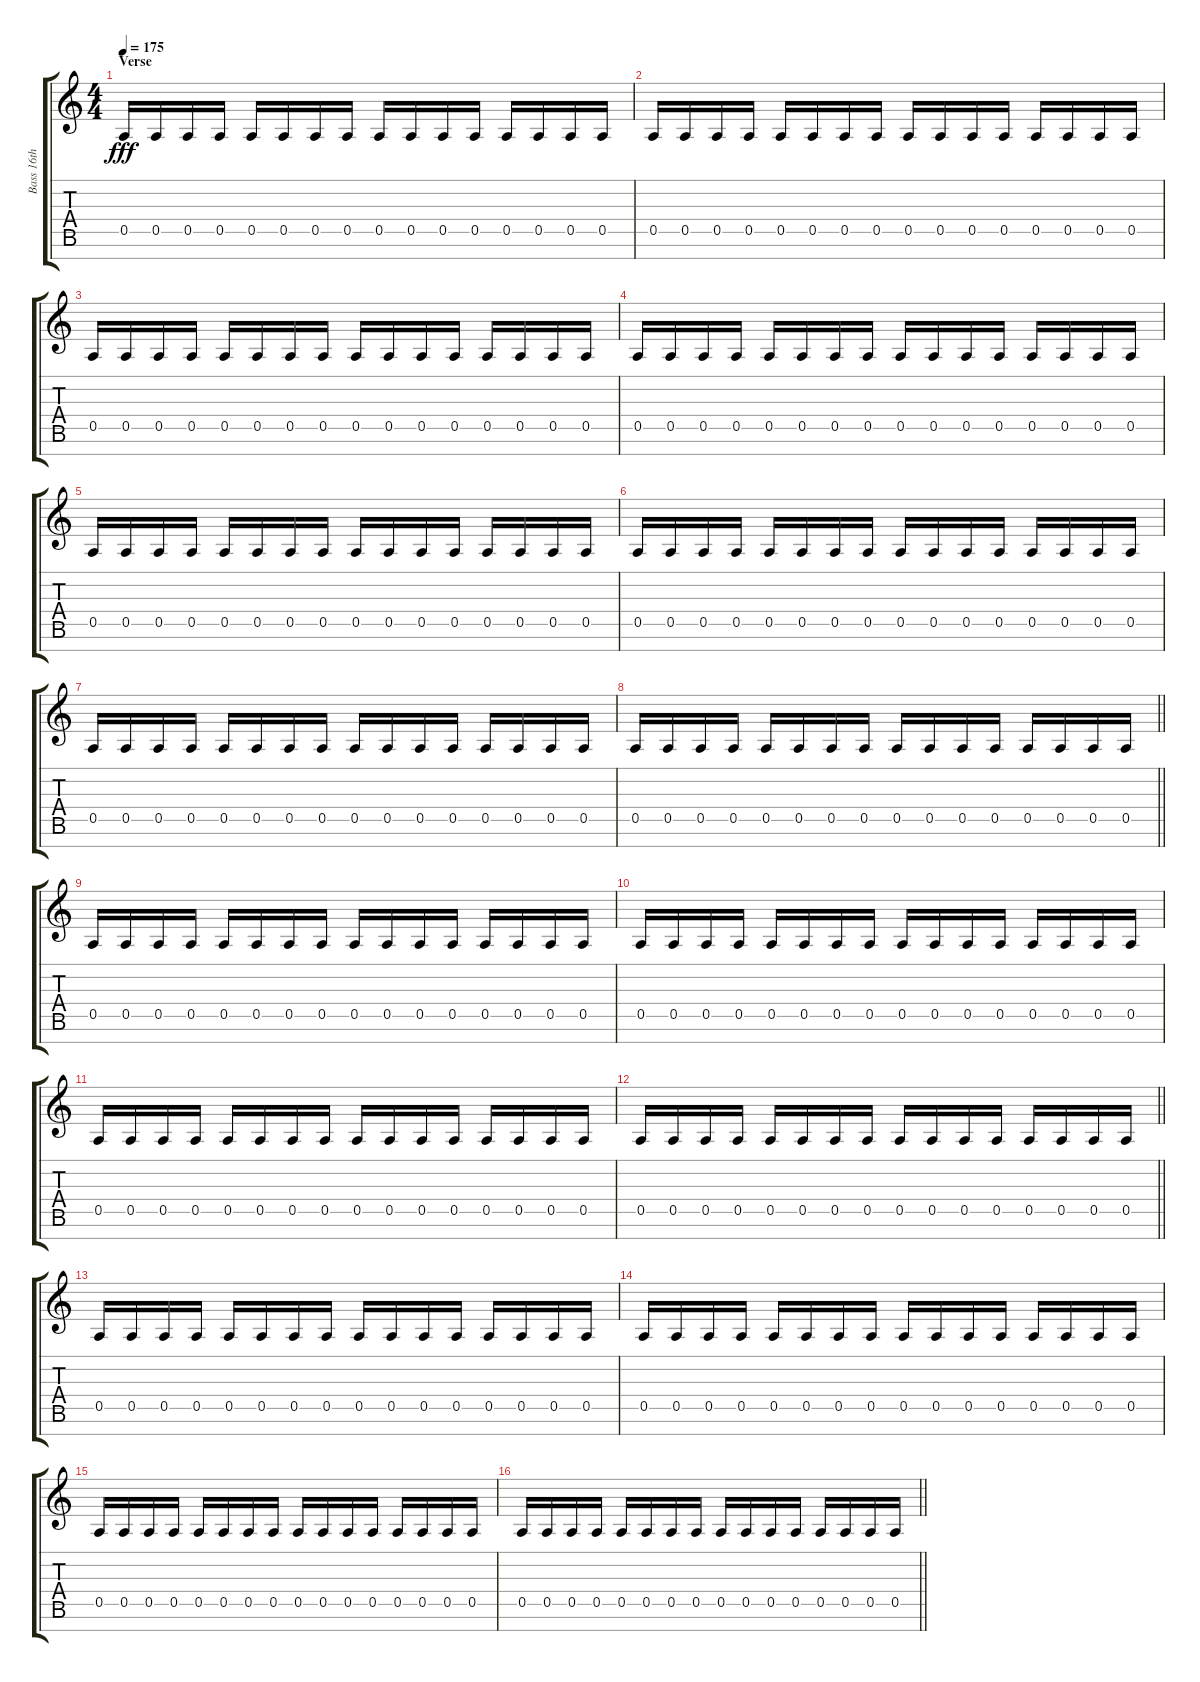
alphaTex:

\track ("Bass 16th Gate" "Bass 16th ") {instrument synthbass1}
\staff {score tabs}
\tuning (E4 B3 G3 D3 A2 E2 B1) {hide}
\ts (4 4)
\section ("" "Verse")
\tempo 175
\clef g2
\ks c
0.5.16{dy fff} 0.5.16 0.5.16 0.5.16 0.5.16 0.5.16 0.5.16 0.5.16 0.5.16 0.5.16 0.5.16 0.5.16 0.5.16 0.5.16 0.5.16 0.5.16 |
0.5.16 0.5.16 0.5.16 0.5.16 0.5.16 0.5.16 0.5.16 0.5.16 0.5.16 0.5.16 0.5.16 0.5.16 0.5.16 0.5.16 0.5.16 0.5.16 |
0.5.16 0.5.16 0.5.16 0.5.16 0.5.16 0.5.16 0.5.16 0.5.16 0.5.16 0.5.16 0.5.16 0.5.16 0.5.16 0.5.16 0.5.16 0.5.16 |
0.5.16 0.5.16 0.5.16 0.5.16 0.5.16 0.5.16 0.5.16 0.5.16 0.5.16 0.5.16 0.5.16 0.5.16 0.5.16 0.5.16 0.5.16 0.5.16 |
0.5.16 0.5.16 0.5.16 0.5.16 0.5.16 0.5.16 0.5.16 0.5.16 0.5.16 0.5.16 0.5.16 0.5.16 0.5.16 0.5.16 0.5.16 0.5.16 |
0.5.16 0.5.16 0.5.16 0.5.16 0.5.16 0.5.16 0.5.16 0.5.16 0.5.16 0.5.16 0.5.16 0.5.16 0.5.16 0.5.16 0.5.16 0.5.16 |
0.5.16 0.5.16 0.5.16 0.5.16 0.5.16 0.5.16 0.5.16 0.5.16 0.5.16 0.5.16 0.5.16 0.5.16 0.5.16 0.5.16 0.5.16 0.5.16 |
\barLineRight lightlight
0.5.16 0.5.16 0.5.16 0.5.16 0.5.16 0.5.16 0.5.16 0.5.16 0.5.16 0.5.16 0.5.16 0.5.16 0.5.16 0.5.16 0.5.16 0.5.16 |
0.5.16 0.5.16 0.5.16 0.5.16 0.5.16 0.5.16 0.5.16 0.5.16 0.5.16 0.5.16 0.5.16 0.5.16 0.5.16 0.5.16 0.5.16 0.5.16 |
0.5.16 0.5.16 0.5.16 0.5.16 0.5.16 0.5.16 0.5.16 0.5.16 0.5.16 0.5.16 0.5.16 0.5.16 0.5.16 0.5.16 0.5.16 0.5.16 |
0.5.16 0.5.16 0.5.16 0.5.16 0.5.16 0.5.16 0.5.16 0.5.16 0.5.16 0.5.16 0.5.16 0.5.16 0.5.16 0.5.16 0.5.16 0.5.16 |
\barLineRight lightlight
0.5.16 0.5.16 0.5.16 0.5.16 0.5.16 0.5.16 0.5.16 0.5.16 0.5.16 0.5.16 0.5.16 0.5.16 0.5.16 0.5.16 0.5.16 0.5.16 |
0.5.16 0.5.16 0.5.16 0.5.16 0.5.16 0.5.16 0.5.16 0.5.16 0.5.16 0.5.16 0.5.16 0.5.16 0.5.16 0.5.16 0.5.16 0.5.16 |
0.5.16 0.5.16 0.5.16 0.5.16 0.5.16 0.5.16 0.5.16 0.5.16 0.5.16 0.5.16 0.5.16 0.5.16 0.5.16 0.5.16 0.5.16 0.5.16 |
0.5.16 0.5.16 0.5.16 0.5.16 0.5.16 0.5.16 0.5.16 0.5.16 0.5.16 0.5.16 0.5.16 0.5.16 0.5.16 0.5.16 0.5.16 0.5.16 |
\barLineRight lightlight
0.5.16 0.5.16 0.5.16 0.5.16 0.5.16 0.5.16 0.5.16 0.5.16 0.5.16 0.5.16 0.5.16 0.5.16 0.5.16 0.5.16 0.5.16 0.5.16
